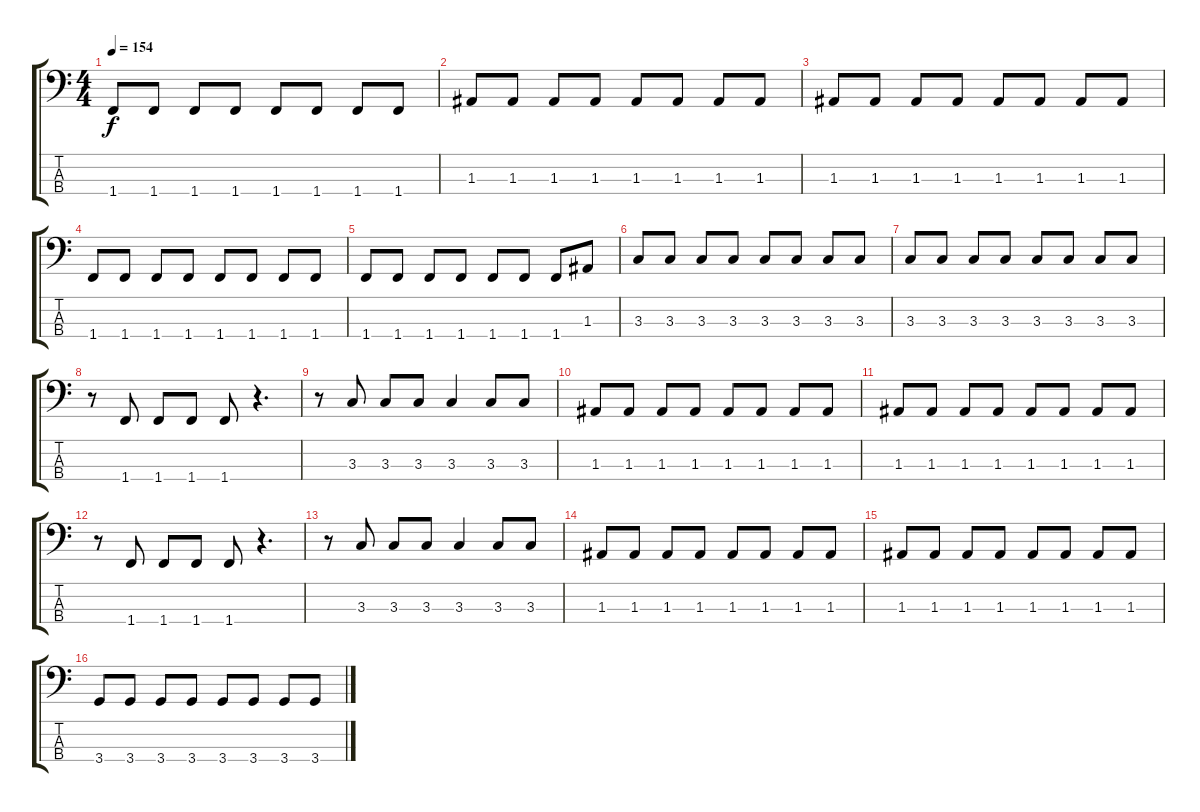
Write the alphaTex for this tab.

\track "" {instrument electricbassfinger}
\staff {score tabs}
\tuning (G2 D2 A1 E1) {hide}
\ts (4 4)
\tempo 154
\clef f4
\ks c
1.4.8{dy f} 1.4.8 1.4.8 1.4.8 1.4.8 1.4.8 1.4.8 1.4.8 |
1.3.8 1.3.8 1.3.8 1.3.8 1.3.8 1.3.8 1.3.8 1.3.8 |
1.3.8 1.3.8 1.3.8 1.3.8 1.3.8 1.3.8 1.3.8 1.3.8 |
1.4.8 1.4.8 1.4.8 1.4.8 1.4.8 1.4.8 1.4.8 1.4.8 |
1.4.8 1.4.8 1.4.8 1.4.8 1.4.8 1.4.8 1.4.8 1.3.8 |
3.3.8 3.3.8 3.3.8 3.3.8 3.3.8 3.3.8 3.3.8 3.3.8 |
3.3.8 3.3.8 3.3.8 3.3.8 3.3.8 3.3.8 3.3.8 3.3.8 |
r.8 1.4.8 1.4.8 1.4.8 1.4.8 r.4{d} |
r.8 3.3.8 3.3.8 3.3.8 3.3.4 3.3.8 3.3.8 |
1.3.8 1.3.8 1.3.8 1.3.8 1.3.8 1.3.8 1.3.8 1.3.8 |
1.3.8 1.3.8 1.3.8 1.3.8 1.3.8 1.3.8 1.3.8 1.3.8 |
r.8 1.4.8 1.4.8 1.4.8 1.4.8 r.4{d} |
r.8 3.3.8 3.3.8 3.3.8 3.3.4 3.3.8 3.3.8 |
1.3.8 1.3.8 1.3.8 1.3.8 1.3.8 1.3.8 1.3.8 1.3.8 |
1.3.8 1.3.8 1.3.8 1.3.8 1.3.8 1.3.8 1.3.8 1.3.8 |
3.4.8 3.4.8 3.4.8 3.4.8 3.4.8 3.4.8 3.4.8 3.4.8
